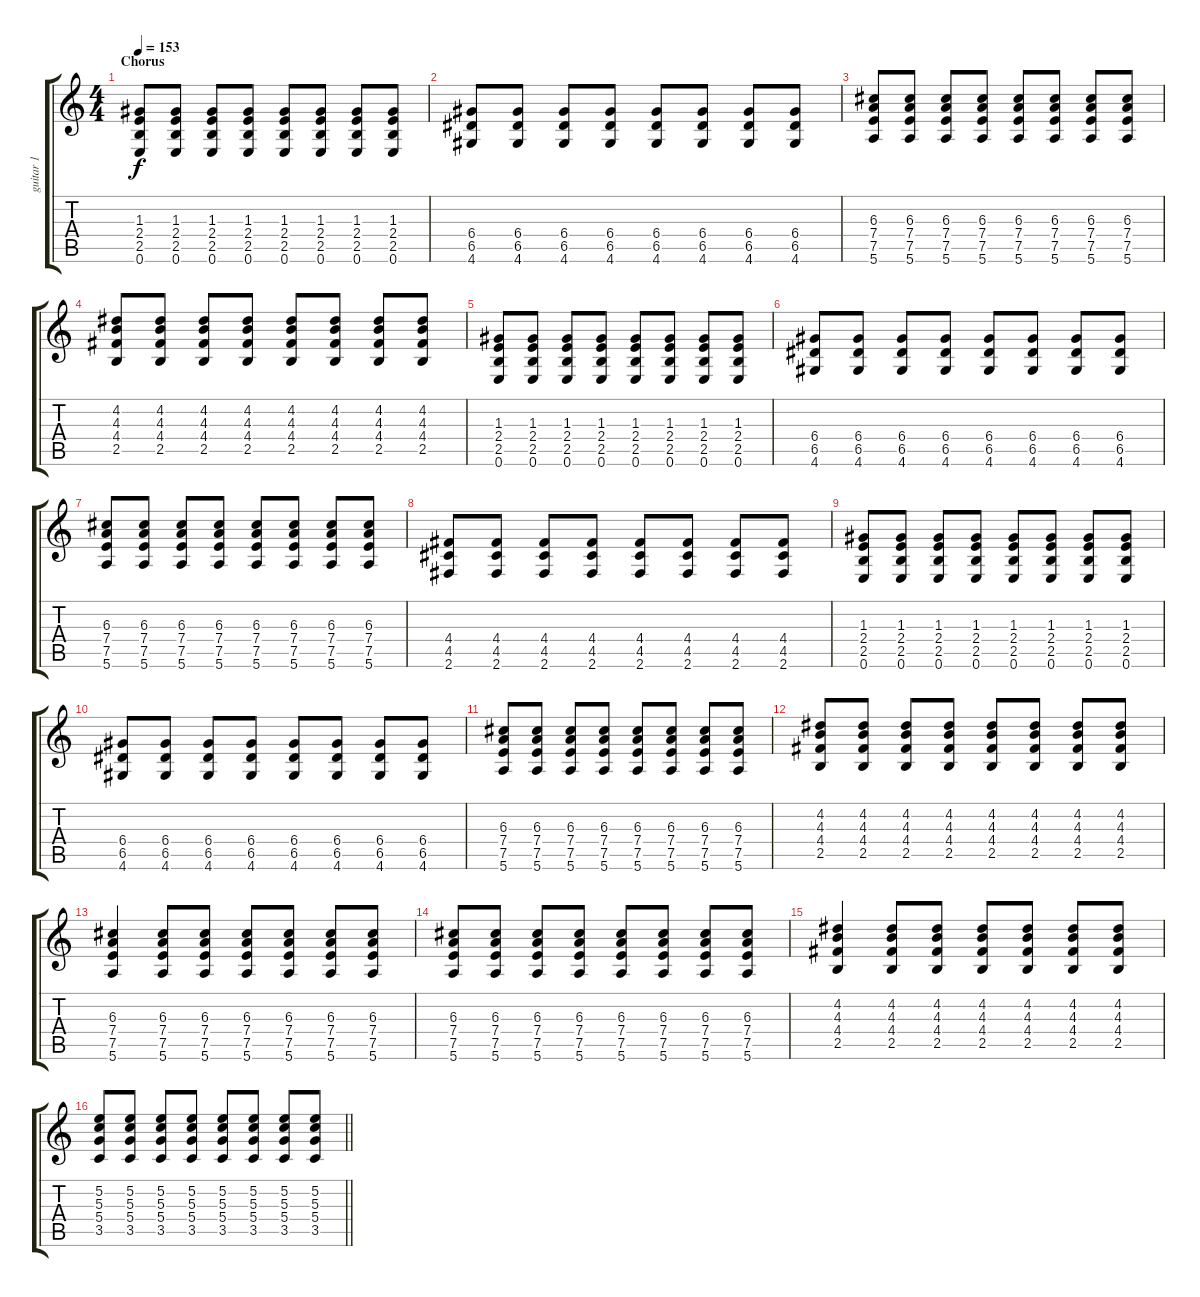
\track ("guitar 1" "guitar 1") {instrument electricguitarjazz}
\staff {score tabs}
\tuning (E4 B3 G3 D3 A2 E2) {hide}
\ts (4 4)
\section ("" "Chorus")
\tempo 153
\clef g2
\ks c
(1.3 2.4 2.5 0.6).8{dy f} (1.3 2.4 2.5 0.6).8 (1.3 2.4 2.5 0.6).8 (1.3 2.4 2.5 0.6).8 (1.3 2.4 2.5 0.6).8 (1.3 2.4 2.5 0.6).8 (1.3 2.4 2.5 0.6).8 (1.3 2.4 2.5 0.6).8 |
(6.4 6.5 4.6).8 (6.4 6.5 4.6).8 (6.4 6.5 4.6).8 (6.4 6.5 4.6).8 (6.4 6.5 4.6).8 (6.4 6.5 4.6).8 (6.4 6.5 4.6).8 (6.4 6.5 4.6).8 |
(6.3 7.4 7.5 5.6).8 (6.3 7.4 7.5 5.6).8 (6.3 7.4 7.5 5.6).8 (6.3 7.4 7.5 5.6).8 (6.3 7.4 7.5 5.6).8 (6.3 7.4 7.5 5.6).8 (6.3 7.4 7.5 5.6).8 (6.3 7.4 7.5 5.6).8 |
(4.2 4.3 4.4 2.5).8 (4.2 4.3 4.4 2.5).8 (4.2 4.3 4.4 2.5).8 (4.2 4.3 4.4 2.5).8 (4.2 4.3 4.4 2.5).8 (4.2 4.3 4.4 2.5).8 (4.2 4.3 4.4 2.5).8 (4.2 4.3 4.4 2.5).8 |
(1.3 2.4 2.5 0.6).8 (1.3 2.4 2.5 0.6).8 (1.3 2.4 2.5 0.6).8 (1.3 2.4 2.5 0.6).8 (1.3 2.4 2.5 0.6).8 (1.3 2.4 2.5 0.6).8 (1.3 2.4 2.5 0.6).8 (1.3 2.4 2.5 0.6).8 |
(6.4 6.5 4.6).8 (6.4 6.5 4.6).8 (6.4 6.5 4.6).8 (6.4 6.5 4.6).8 (6.4 6.5 4.6).8 (6.4 6.5 4.6).8 (6.4 6.5 4.6).8 (6.4 6.5 4.6).8 |
(6.3 7.4 7.5 5.6).8 (6.3 7.4 7.5 5.6).8 (6.3 7.4 7.5 5.6).8 (6.3 7.4 7.5 5.6).8 (6.3 7.4 7.5 5.6).8 (6.3 7.4 7.5 5.6).8 (6.3 7.4 7.5 5.6).8 (6.3 7.4 7.5 5.6).8 |
(4.4 4.5 2.6).8 (4.4 4.5 2.6).8 (4.4 4.5 2.6).8 (4.4 4.5 2.6).8 (4.4 4.5 2.6).8 (4.4 4.5 2.6).8 (4.4 4.5 2.6).8 (4.4 4.5 2.6).8 |
(1.3 2.4 2.5 0.6).8 (1.3 2.4 2.5 0.6).8 (1.3 2.4 2.5 0.6).8 (1.3 2.4 2.5 0.6).8 (1.3 2.4 2.5 0.6).8 (1.3 2.4 2.5 0.6).8 (1.3 2.4 2.5 0.6).8 (1.3 2.4 2.5 0.6).8 |
(6.4 6.5 4.6).8 (6.4 6.5 4.6).8 (6.4 6.5 4.6).8 (6.4 6.5 4.6).8 (6.4 6.5 4.6).8 (6.4 6.5 4.6).8 (6.4 6.5 4.6).8 (6.4 6.5 4.6).8 |
(6.3 7.4 7.5 5.6).8 (6.3 7.4 7.5 5.6).8 (6.3 7.4 7.5 5.6).8 (6.3 7.4 7.5 5.6).8 (6.3 7.4 7.5 5.6).8 (6.3 7.4 7.5 5.6).8 (6.3 7.4 7.5 5.6).8 (6.3 7.4 7.5 5.6).8 |
(4.2 4.3 4.4 2.5).8 (4.2 4.3 4.4 2.5).8 (4.2 4.3 4.4 2.5).8 (4.2 4.3 4.4 2.5).8 (4.2 4.3 4.4 2.5).8 (4.2 4.3 4.4 2.5).8 (4.2 4.3 4.4 2.5).8 (4.2 4.3 4.4 2.5).8 |
(6.3 7.4 7.5 5.6).4 (6.3 7.4 7.5 5.6).8 (6.3 7.4 7.5 5.6).8 (6.3 7.4 7.5 5.6).8 (6.3 7.4 7.5 5.6).8 (6.3 7.4 7.5 5.6).8 (6.3 7.4 7.5 5.6).8 |
(6.3 7.4 7.5 5.6).8 (6.3 7.4 7.5 5.6).8 (6.3 7.4 7.5 5.6).8 (6.3 7.4 7.5 5.6).8 (6.3 7.4 7.5 5.6).8 (6.3 7.4 7.5 5.6).8 (6.3 7.4 7.5 5.6).8 (6.3 7.4 7.5 5.6).8 |
(4.2 4.3 4.4 2.5).4 (4.2 4.3 4.4 2.5).8 (4.2 4.3 4.4 2.5).8 (4.2 4.3 4.4 2.5).8 (4.2 4.3 4.4 2.5).8 (4.2 4.3 4.4 2.5).8 (4.2 4.3 4.4 2.5).8 |
\barLineRight lightlight
(5.2 5.3 5.4 3.5).8 (5.2 5.3 5.4 3.5).8 (5.2 5.3 5.4 3.5).8 (5.2 5.3 5.4 3.5).8 (5.2 5.3 5.4 3.5).8 (5.2 5.3 5.4 3.5).8 (5.2 5.3 5.4 3.5).8 (5.2 5.3 5.4 3.5).8
